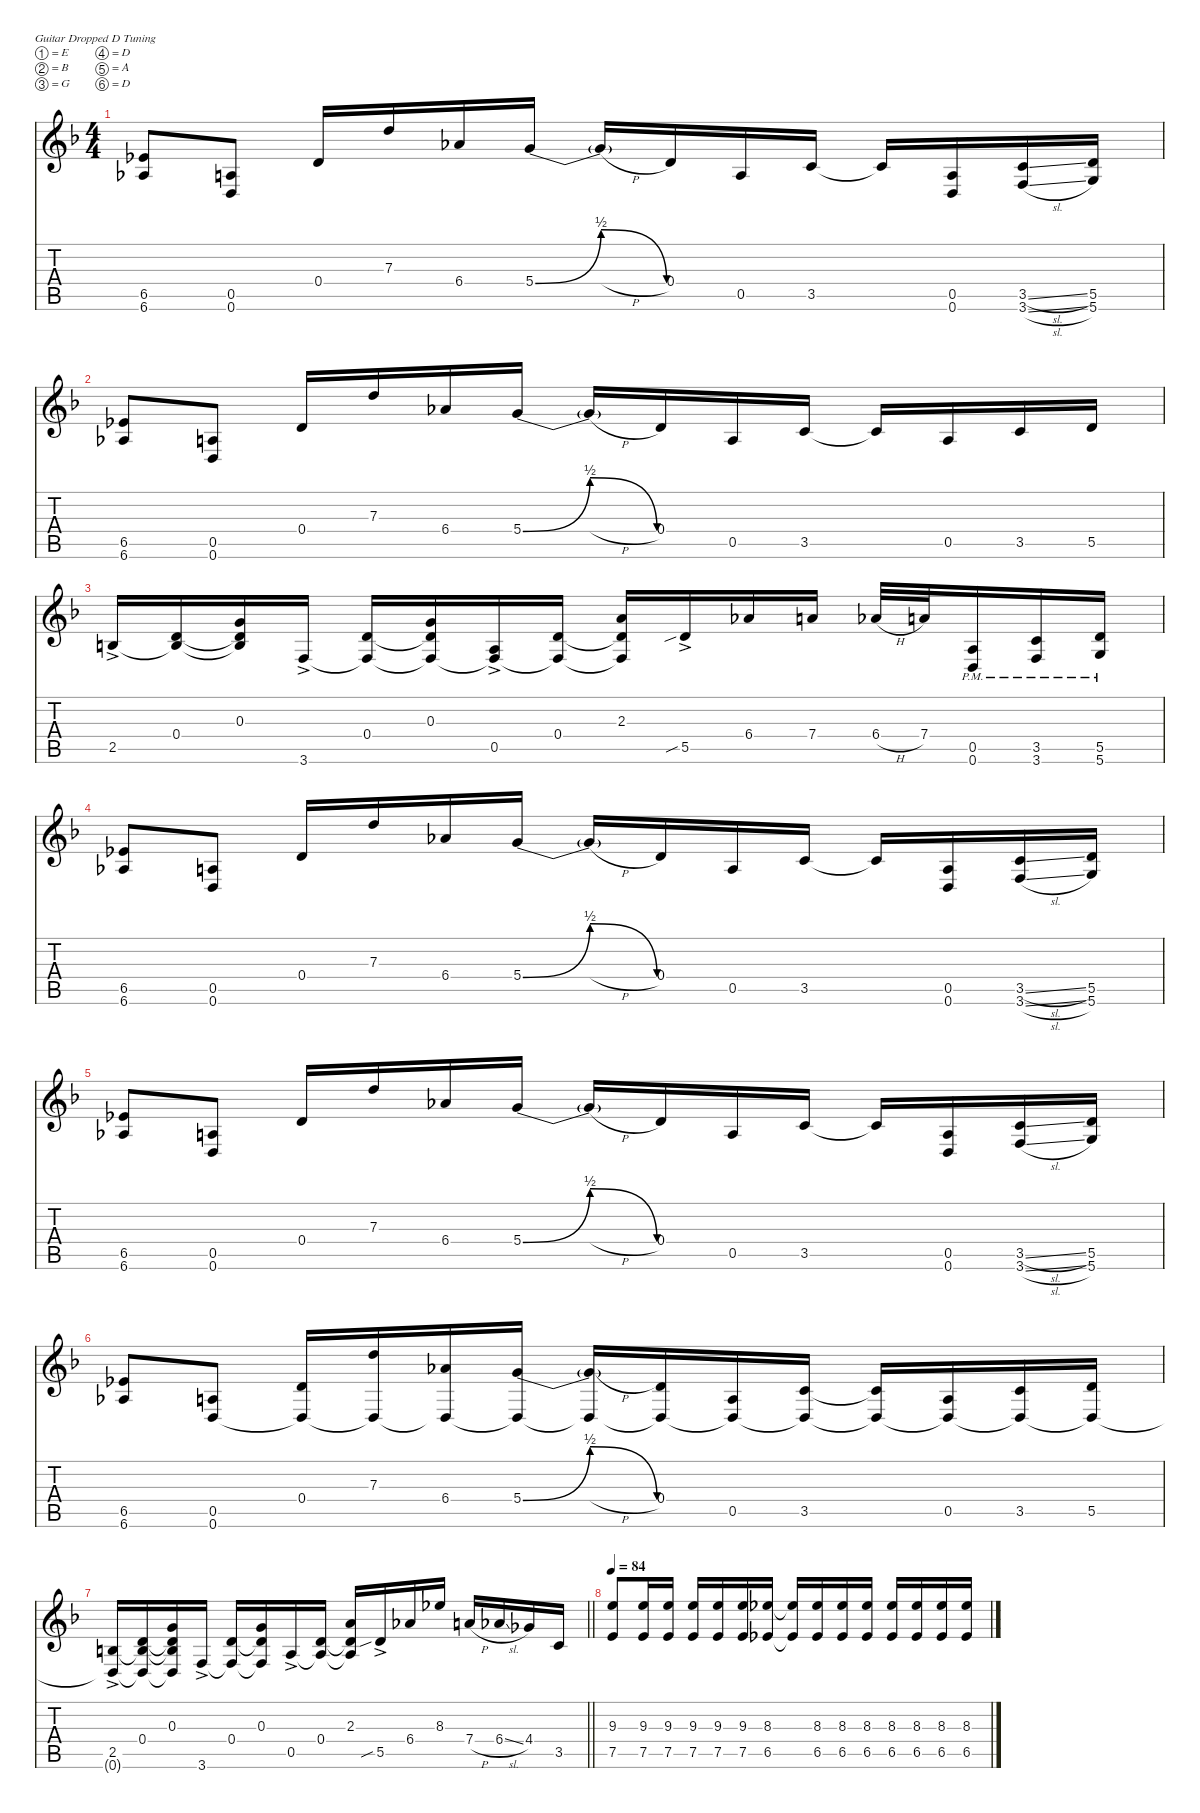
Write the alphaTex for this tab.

\defaultSystemsLayout 4
\hideDynamics
\bracketExtendMode nobrackets
\singleTrackTrackNamePolicy hidden
\multiTrackTrackNamePolicy hidden
\otherSystemsTrackNameOrientation horizontal
\track ("Guitar 1" "Guitar 1") {defaultSystemsLayout 4 instrument distortionguitar}
\staff {score tabs}
\tuning (E4 B3 G3 D3 A2 D2)
\ts (4 4)
\tempo (82 hide)
\clef g2
\ks dminor
(6.5{acc b} 6.6{acc b}).8{dy f beam Up} (0.5{acc forcenatural} 0.6{acc forcenatural}).8{beam Up} 0.4{acc forcenatural}.16{beam Up} 7.3{acc forcenatural}.16{beam Up} 6.4{acc b}.16{beam Up} 5.4{be (bendrelease 0 0 30 2 30 2 60 0) acc forcenatural}.16{beam Up} 5.4{h t acc forcenatural}.16{beam Up} 0.4{acc forcenatural}.16{beam Up} 0.5{acc forcenatural}.16{beam Up} 3.5{acc forcenatural}.16{beam Up} 3.5{t acc forcenatural}.16{beam Up} (0.5{acc forcenatural} 0.6{acc forcenatural}).16{beam Up} (3.5{sl acc forcenatural} 3.6{sl acc forcenatural}).16{beam Up} (5.5{acc forcenatural} 5.6{acc forcenatural}).16{beam Up} |
\tempo (83 hide)
(6.5{acc b} 6.6{acc b}).8{beam Up} (0.5{acc forcenatural} 0.6{acc forcenatural}).8{beam Up} 0.4{acc forcenatural}.16{beam Up} 7.3{acc forcenatural}.16{beam Up} 6.4{acc b}.16{beam Up} 5.4{be (bendrelease 0 0 30 2 30 2 60 0) acc forcenatural}.16{beam Up} 5.4{h t acc forcenatural}.16{beam Up} 0.4{acc forcenatural}.16{beam Up} 0.5{acc forcenatural}.16{beam Up} 3.5{acc forcenatural}.16{beam Up} 3.5{t acc forcenatural}.16{beam Up} 0.5{acc forcenatural}.16{beam Up} 3.5{acc forcenatural}.16{beam Up} 5.5{acc forcenatural}.16{beam Up} |
\tempo (82 hide)
\tempo (83 0.99375 hide)
2.5{ac acc forcenatural}.16{beam Up} (0.4{acc forcenatural} 2.5{t acc forcenatural}).16{beam Up} (0.3{acc forcenatural} 0.4{t acc forcenatural} 2.5{t acc forcenatural}).16{beam Up} 3.6{ac acc forcenatural}.16{beam Up} (0.4{acc forcenatural} 3.6{t acc forcenatural}).16{beam Up} (0.3{acc forcenatural} 0.4{t acc forcenatural} 3.6{t acc forcenatural}).16{beam Up} (0.5{ac acc forcenatural} 3.6{t acc forcenatural}).16{beam Up} (0.4{acc forcenatural} 3.6{t acc forcenatural}).16{beam Up} (2.3{acc forcenatural} 0.4{t acc forcenatural} 3.6{t acc forcenatural}).16{beam Up} 5.5{sib ac acc forcenatural}.16{beam Up} 6.4{acc b}.16{beam Up} 7.4{acc forcenatural}.16{beam Up} 6.4{h acc b}.32{beam Up} 7.4{acc forcenatural}.32{beam Up} (0.5{pm acc forcenatural} 0.6{pm acc forcenatural}).16{beam Up} (3.5{pm acc forcenatural} 3.6{pm acc forcenatural}).16{beam Up} (5.5{pm acc forcenatural} 5.6{pm acc forcenatural}).16{beam Up} |
(6.5{acc b} 6.6{acc b}).8{beam Up} (0.5{acc forcenatural} 0.6{acc forcenatural}).8{beam Up} 0.4{acc forcenatural}.16{beam Up} 7.3{acc forcenatural}.16{beam Up} 6.4{acc b}.16{beam Up} 5.4{be (bendrelease 0 0 30 2 30 2 60 0) acc forcenatural}.16{beam Up} 5.4{h t acc forcenatural}.16{beam Up} 0.4{acc forcenatural}.16{beam Up} 0.5{acc forcenatural}.16{beam Up} 3.5{acc forcenatural}.16{beam Up} 3.5{t acc forcenatural}.16{beam Up} (0.5{acc forcenatural} 0.6{acc forcenatural}).16{beam Up} (3.5{sl acc forcenatural} 3.6{sl acc forcenatural}).16{beam Up} (5.5{acc forcenatural} 5.6{acc forcenatural}).16{beam Up} |
\tempo (82 hide)
(6.5{acc b} 6.6{acc b}).8{beam Up} (0.5{acc forcenatural} 0.6{acc forcenatural}).8{beam Up} 0.4{acc forcenatural}.16{beam Up} 7.3{acc forcenatural}.16{beam Up} 6.4{acc b}.16{beam Up} 5.4{be (bendrelease 0 0 30 2 30 2 60 0) acc forcenatural}.16{beam Up} 5.4{h t acc forcenatural}.16{beam Up} 0.4{acc forcenatural}.16{beam Up} 0.5{acc forcenatural}.16{beam Up} 3.5{acc forcenatural}.16{beam Up} 3.5{t acc forcenatural}.16{beam Up} (0.5{acc forcenatural} 0.6{acc forcenatural}).16{beam Up} (3.5{sl acc forcenatural} 3.6{sl acc forcenatural}).16{beam Up} (5.5{acc forcenatural} 5.6{acc forcenatural}).16{beam Up} |
\tempo (83 hide)
(6.5{acc b} 6.6{acc b}).8{beam Up} (0.5{acc forcenatural} 0.6{acc forcenatural}).8{beam Up} (0.4{acc forcenatural} 0.6{t acc forcenatural}).16{beam Up} (7.3{acc forcenatural} 0.6{t acc forcenatural}).16{beam Up} (6.4{acc b} 0.6{t acc forcenatural}).16{beam Up} (5.4{be (bendrelease 0 0 30 2 30 2 60 0) acc forcenatural} 0.6{t acc forcenatural}).16{beam Up} (5.4{h t acc forcenatural} 0.6{t acc forcenatural}).16{beam Up} (0.4{acc forcenatural} 0.6{t acc forcenatural}).16{beam Up} (0.5{acc forcenatural} 0.6{t acc forcenatural}).16{beam Up} (3.5{acc forcenatural} 0.6{t acc forcenatural}).16{beam Up} (3.5{t acc forcenatural} 0.6{t acc forcenatural}).16{beam Up} (0.5{acc forcenatural} 0.6{t acc forcenatural}).16{beam Up} (3.5{acc forcenatural} 0.6{t acc forcenatural}).16{beam Up} (5.5{acc forcenatural} 0.6{t acc forcenatural}).16{beam Up} |
\tempo (82 hide)
\barLineRight lightlight
(2.5{ac acc forcenatural} 0.6{t acc forcenatural}).16{beam Up} (0.4{acc forcenatural} 2.5{t acc forcenatural} 0.6{t acc forcenatural}).16{beam Up} (0.3{acc forcenatural} 0.4{t acc forcenatural} 2.5{t acc forcenatural} 0.6{t acc forcenatural}).16{beam Up} 3.6{ac acc forcenatural}.16{beam Up} (0.4{acc forcenatural} 3.6{t acc forcenatural}).16{beam Up} (0.3{acc forcenatural} 0.4{t acc forcenatural} 3.6{t acc forcenatural}).16{beam Up} 0.5{ac acc forcenatural}.16{beam Up} (0.4{acc forcenatural} 0.5{t acc forcenatural}).16{beam Up} (2.3{acc forcenatural} 0.4{t acc forcenatural} 0.5{t acc forcenatural}).16{beam Up} 5.5{sib ac acc forcenatural}.16{beam Up} 6.4{acc b}.16{beam Up} 8.3{acc b}.16{beam Up} 7.4{h acc forcenatural}.16{beam Up} 6.4{sl acc b}.16{beam Up} 4.4{acc b}.16{beam Up} 3.5{acc forcenatural}.16{beam Up} |
\tempo 84
(9.3{acc forcenatural} 7.5{acc forcenatural}).8{beam Up} (9.3{acc forcenatural} 7.5{acc forcenatural}).16{beam Up} (9.3{acc forcenatural} 7.5{acc forcenatural}).16{beam Up} (9.3{acc forcenatural} 7.5{acc forcenatural}).16{beam Up} (9.3{acc forcenatural} 7.5{acc forcenatural}).16{beam Up} (9.3{acc forcenatural} 7.5{acc forcenatural}).16{beam Up} (8.3{acc b} 6.5{acc b}).16{beam Up} (8.3{t acc b} 6.5{t acc b}).16{beam Up} (8.3{acc b} 6.5{acc b}).16{beam Up} (8.3{acc b} 6.5{acc b}).16{beam Up} (8.3{acc b} 6.5{acc b}).16{beam Up} (8.3{acc b} 6.5{acc b}).16{beam Up} (8.3{acc b} 6.5{acc b}).16{beam Up} (8.3{acc b} 6.5{acc b}).16{beam Up} (8.3{acc b} 6.5{acc b}).16{beam Up}
